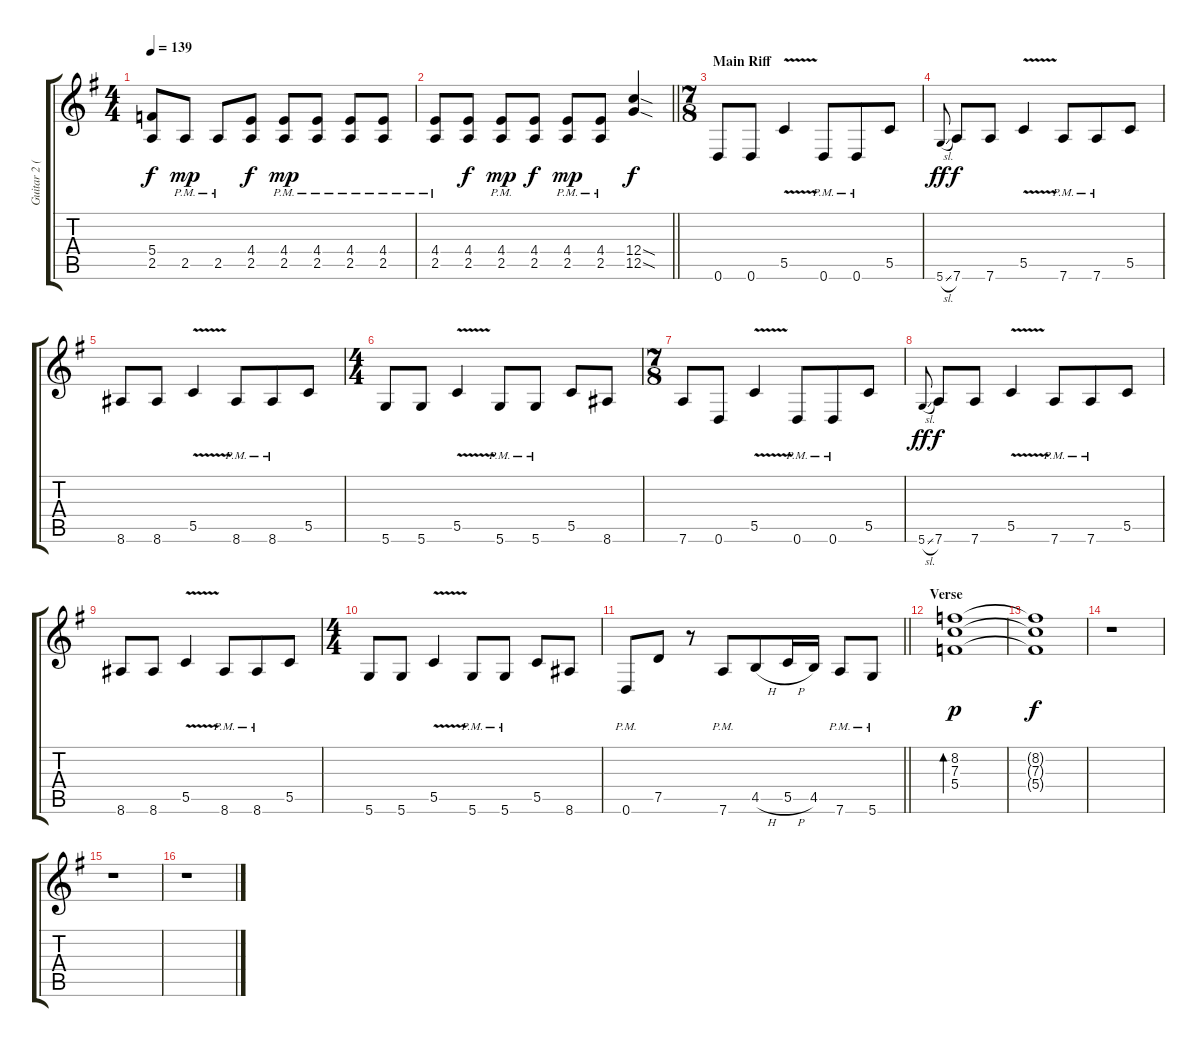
\track ("Guitar 2 (rhythm - right)" "Guitar 2 (") {instrument electricguitarclean}
\staff {score tabs}
\tuning (D4 A3 F3 C3 G2 D2) {hide}
\ts (4 4)
\tempo 139
\clef g2
\ks eminor
(5.4 2.5).8{dy f} 2.5{pm}.8{dy mp} 2.5{pm}.8 (4.4 2.5).8{dy f} (4.4{pm} 2.5{pm}).8{dy mp} (4.4{pm} 2.5{pm}).8 (4.4{pm} 2.5{pm}).8 (4.4{pm} 2.5{pm}).8 |
\barLineRight lightlight
(4.4{pm} 2.5{pm}).8 (4.4 2.5).8{dy f} (4.4{pm} 2.5{pm}).8{dy mp} (4.4 2.5).8{dy f} (4.4{pm} 2.5{pm}).8{dy mp} (4.4{pm} 2.5{pm}).8 (12.4{sod} 12.5{sod}).4{dy f} |
\ts (7 8)
\section ("" "Main Riff")
0.6.8{beam merge} 0.6.8 5.5{v}.4 0.6{pm}.8{beam merge} 0.6{pm}.8 5.5.8 |
5.6{sl}.8{gr onbeat dy ff} 7.6.8{dy f beam merge} 7.6.8 5.5{v}.4 7.6{pm}.8{beam merge} 7.6{pm}.8 5.5.8 |
8.6.8{beam merge} 8.6.8 5.5{v}.4 8.6{pm}.8{beam merge} 8.6{pm}.8 5.5.8 |
\ts (4 4)
5.6.8 5.6.8 5.5{v}.4 5.6{pm}.8 5.6{pm}.8{beam split} 5.5.8 8.6.8 |
\ts (7 8)
7.6.8{beam merge} 0.6.8 5.5{v}.4 0.6{pm}.8{beam merge} 0.6{pm}.8{beam merge} 5.5.8 |
5.6{sl}.8{gr onbeat dy ff} 7.6.8{dy f beam merge} 7.6.8 5.5{v}.4 7.6{pm}.8{beam merge} 7.6{pm}.8{beam merge} 5.5.8 |
8.6.8{beam merge} 8.6.8 5.5{v}.4 8.6{pm}.8{beam merge} 8.6{pm}.8{beam merge} 5.5.8 |
\ts (4 4)
5.6.8 5.6.8 5.5{v}.4 5.6{pm}.8 5.6{pm}.8{beam split} 5.5.8 8.6.8 |
\barLineRight lightlight
0.6{pm}.8 7.5.8 r.8 7.6{pm}.8{beam merge} 4.5{h}.8 5.5{h}.16 4.5.16{beam split} 7.6{pm}.8 5.6{pm}.8 |
\section ("" "Verse")
(8.2 7.3 5.4).1{bd 240 dy p volume 0} |
(8.2{t} 7.3{t} 5.4{t}).1{dy f} |
r.1 |
r.1 |
r.1
